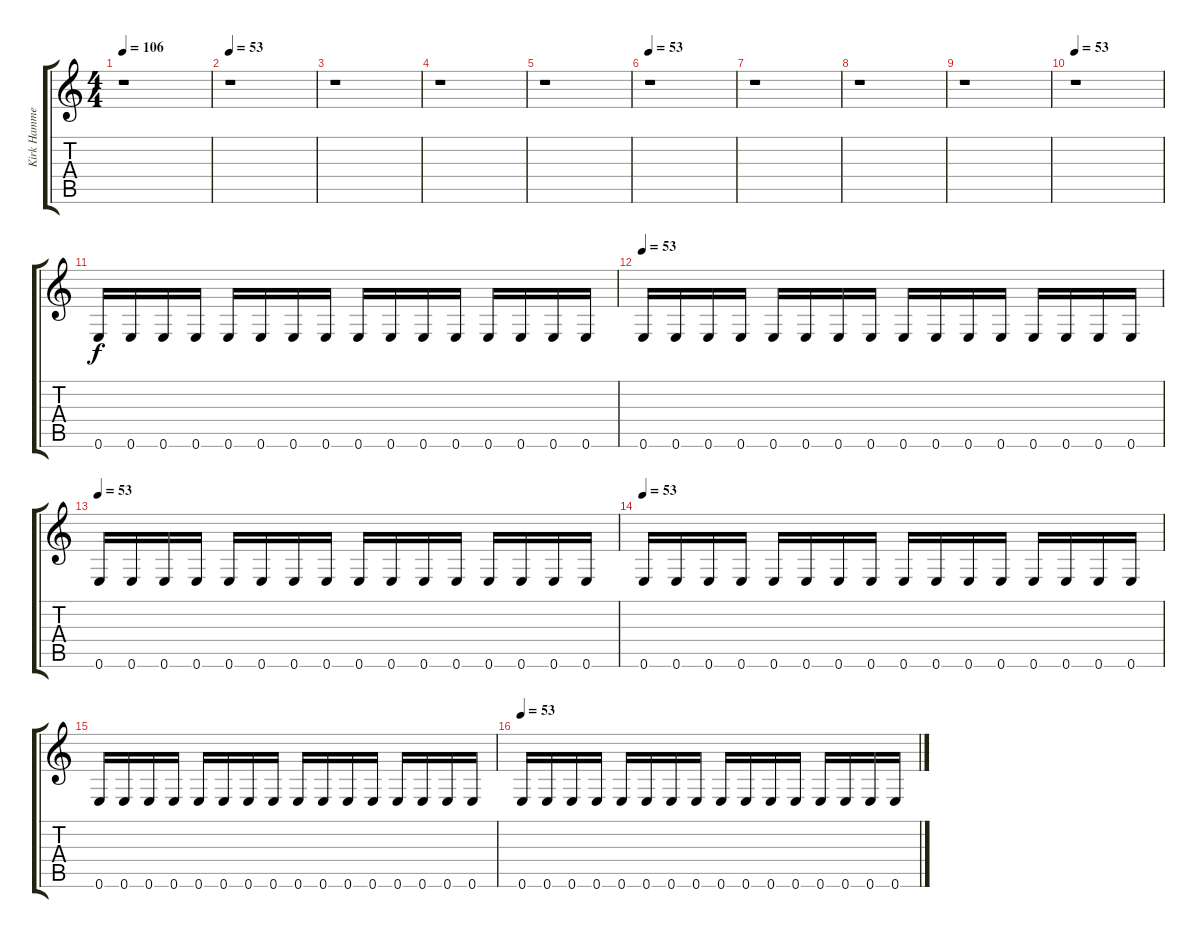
\track ("Kirk Hammet" "Kirk Hamme") {instrument distortionguitar}
\staff {score tabs}
\tuning (E4 B3 G3 D3 A2 E2) {hide}
\ts (4 4)
\tempo 106
\tempo 53
\tempo 106
\clef g2
\ks c
r.1{dy f volume 0 instrument distortionguitar} |
\tempo 53
r.1 |
r.1 |
r.1 |
r.1 |
\tempo 53
r.1 |
r.1 |
r.1 |
r.1 |
\tempo 53
r.1 |
0.6.16{volume 0} 0.6.16{volume 4} 0.6.16 0.6.16 0.6.16 0.6.16 0.6.16 0.6.16 0.6.16 0.6.16 0.6.16 0.6.16 0.6.16 0.6.16 0.6.16 0.6.16 |
\tempo 53
0.6.16{volume 4} 0.6.16 0.6.16 0.6.16 0.6.16 0.6.16 0.6.16 0.6.16 0.6.16 0.6.16 0.6.16 0.6.16 0.6.16 0.6.16 0.6.16 0.6.16 |
\tempo 53
0.6.16{volume 7} 0.6.16 0.6.16 0.6.16 0.6.16 0.6.16 0.6.16 0.6.16 0.6.16 0.6.16 0.6.16 0.6.16 0.6.16 0.6.16 0.6.16 0.6.16 |
\tempo 53
0.6.16{volume 10} 0.6.16 0.6.16 0.6.16 0.6.16 0.6.16 0.6.16 0.6.16 0.6.16 0.6.16 0.6.16 0.6.16 0.6.16 0.6.16 0.6.16 0.6.16 |
0.6.16{volume 13} 0.6.16 0.6.16 0.6.16 0.6.16 0.6.16 0.6.16 0.6.16 0.6.16 0.6.16 0.6.16 0.6.16 0.6.16 0.6.16 0.6.16 0.6.16 |
\tempo 53
0.6.16 0.6.16 0.6.16 0.6.16 0.6.16 0.6.16 0.6.16 0.6.16 0.6.16 0.6.16 0.6.16 0.6.16 0.6.16 0.6.16 0.6.16 0.6.16
